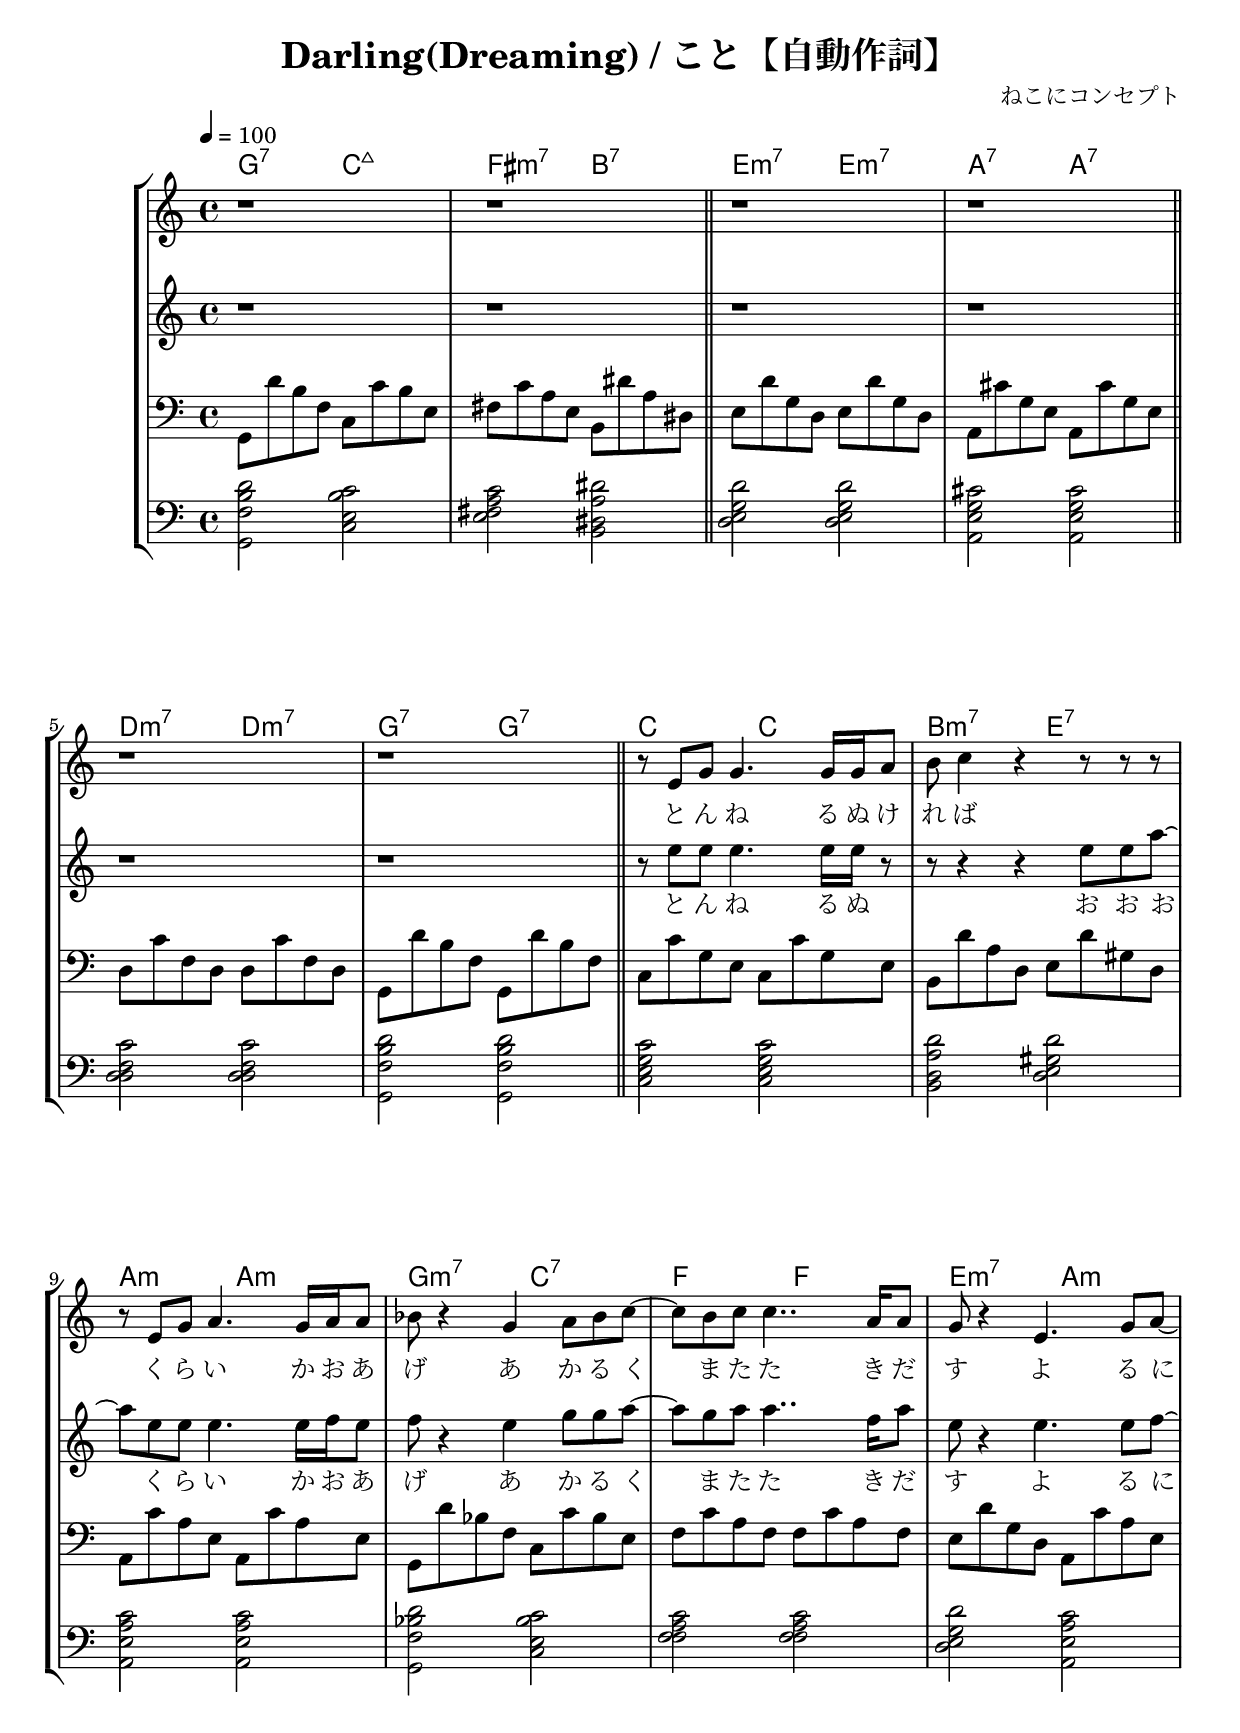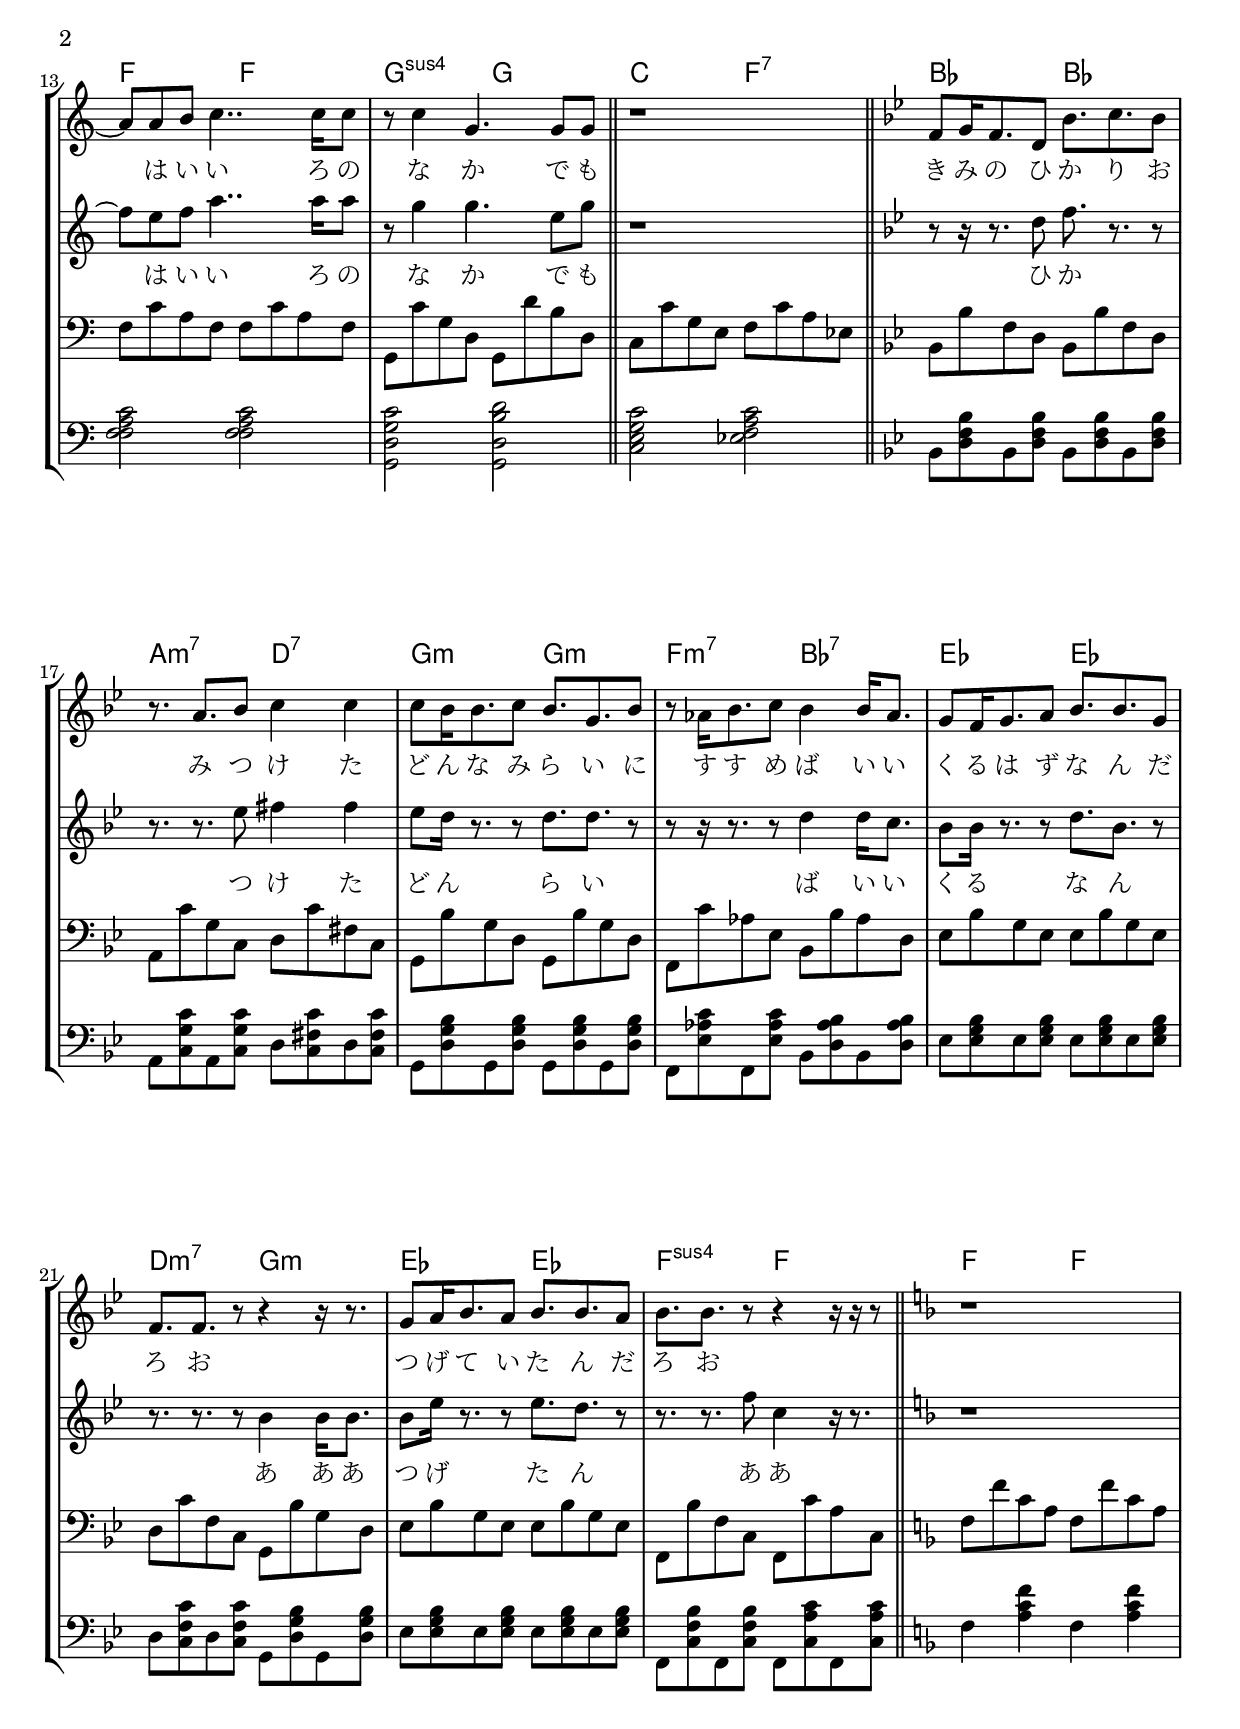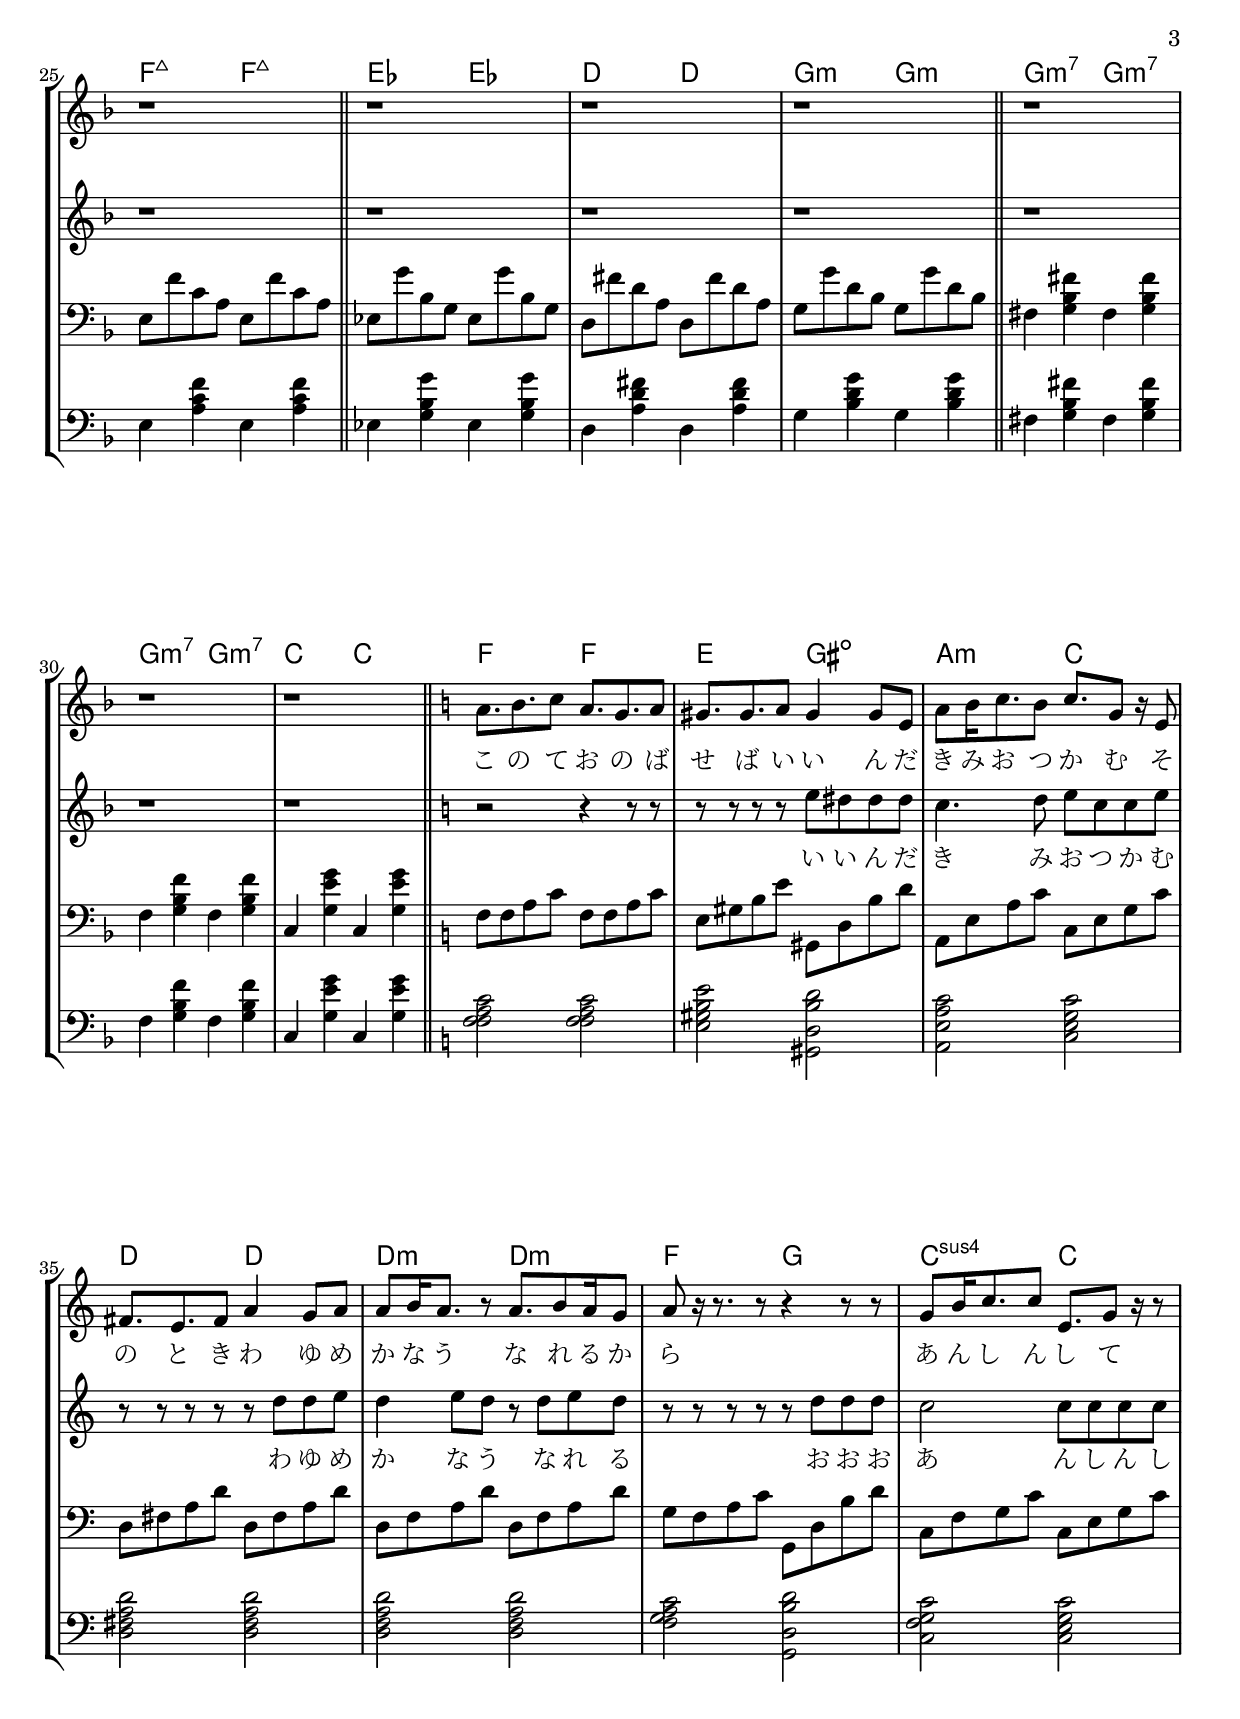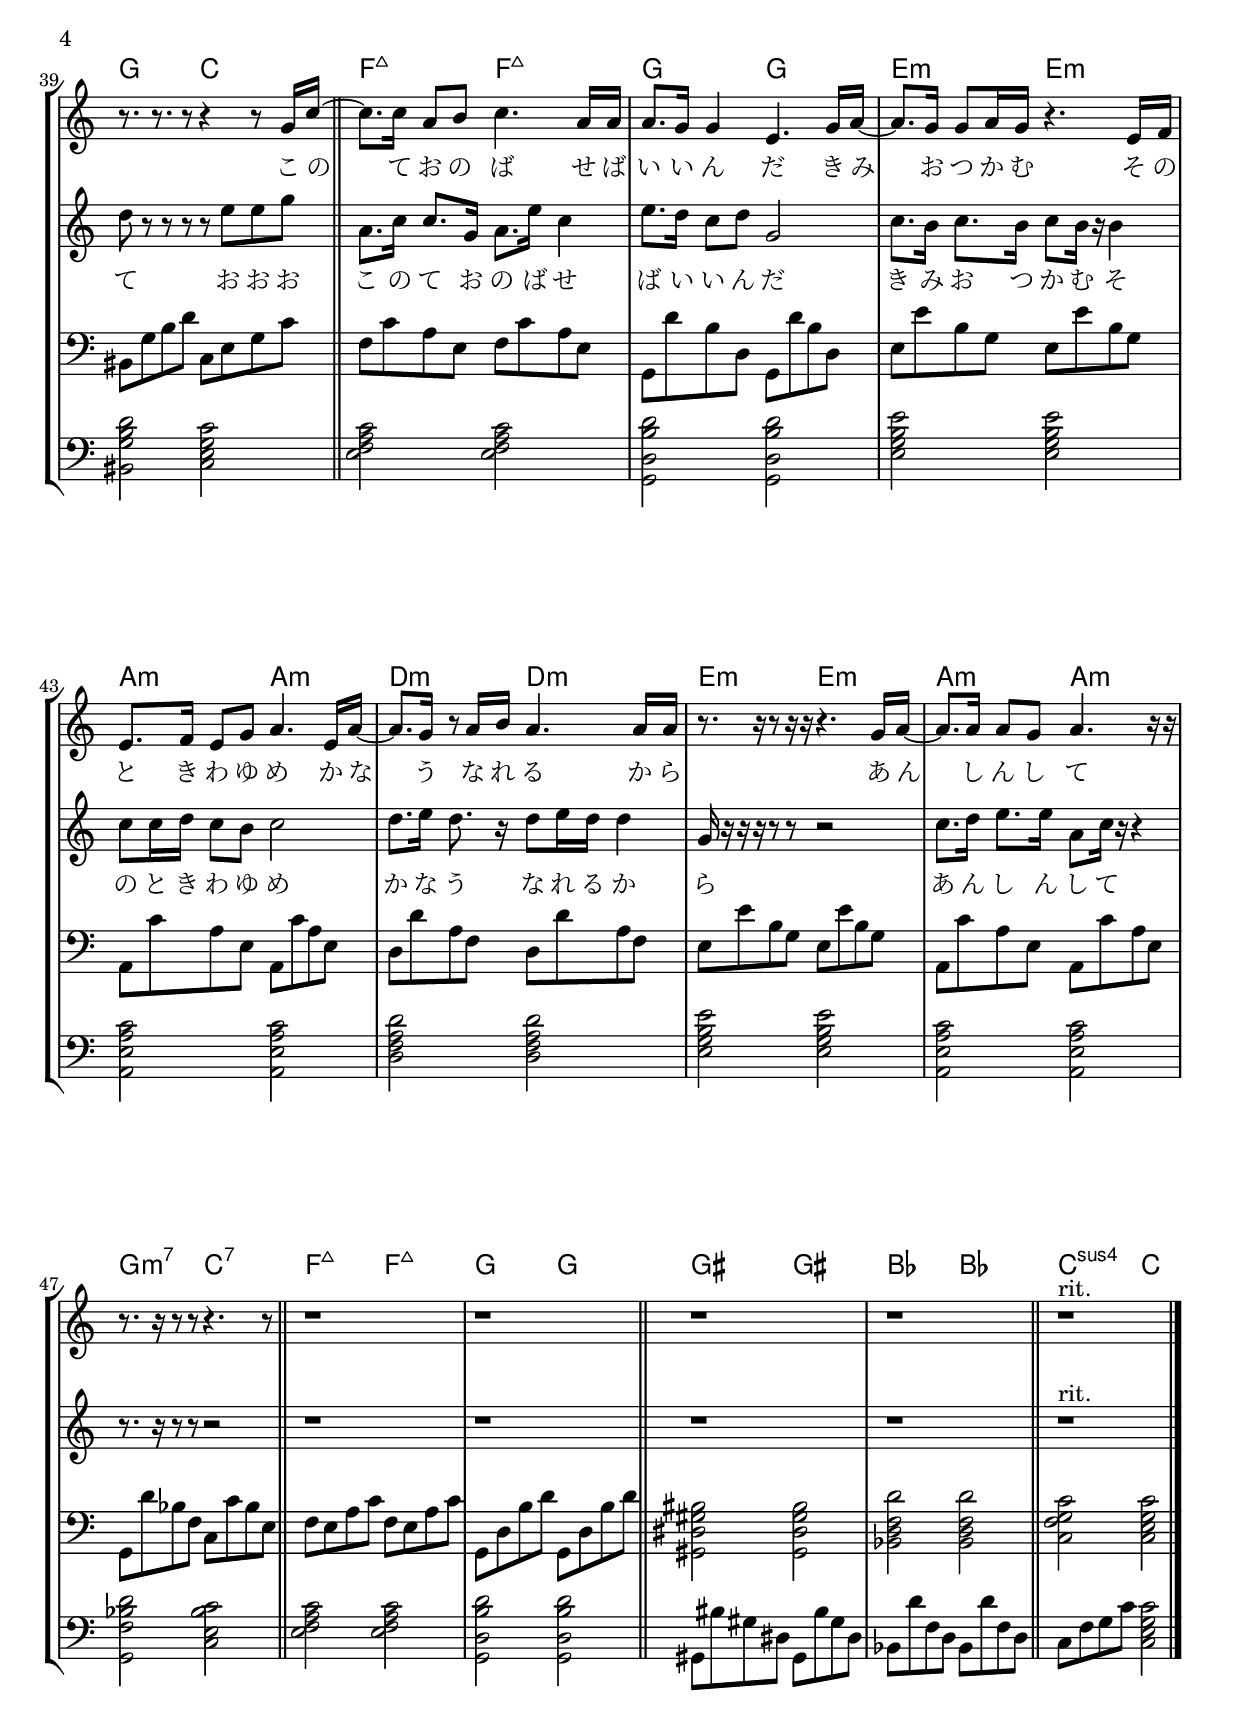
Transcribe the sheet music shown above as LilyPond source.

\version "2.12.1"

\header {
	title = \markup {"Darling(Dreaming) / こと【自動作詞】"}
	composer = \markup \center-column {ねこにコンセプト}
}

harmony = \chordmode {
	g2:7 c:maj7 fis:m7 b:7 

	e:min7 e:min7 a:7 a:7 

	d:min7 d:min7 g:7 g:7 

	c c b:m7 e:7 a:m a:m g:min7 c:7 f f e:min7 a:m f f g:sus4 g 

	c f:7 

	bes bes a:m7 d:7 g:m g:m f:min7 bes:7 es es d:min7 g:m es es f:sus4 f 

	f f f:maj7 f:maj7 

	es es d d g:m g:m 

	g:min7 g:min7 g:min7 g:min7 c c 

	f f e gis:dim a:m c d d d:m d:m f g c:sus4 c g c 

	f:maj7 f:maj7 g g e:m e:m a:m a:m d:m d:m e:m e:m a:m a:m g:min7 c:7 

	f:maj7 f:maj7 g g 

	gis gis bes bes 

	c:sus4 c 
}

melody = {
	\key c \major
	\tempo 4 = 100
	r1 | r1   
	r1 | r1   
	r1 | r1   
	\set Staff.midiInstrument = #"fss0.35"
	\set Staff.midiMinimumVolume = #0.7
	\set Staff.midiMaximumVolume = #0.9
	r8 e'8  g'8  g'4.  g'16  g'16  a'8 
	b'8  c''4  r4  r8  r8  r8 
	r8  e'8  g'8  a'4.  g'16  a'16  a'8 
	bes'8  r4  g'4  a'8  bes'8  c''8~ 
	c''8  b'8  c''8  c''4..  a'16  a'8 
	g'8  r4  e'4.  g'8  a'8~ 
	a'8  a'8  b'8  c''4..  c''16  c''8 
	r8  c''4  g'4.  g'8  g'8
	r1   
	\set Staff.midiInstrument = #"mmi0.42"
	\set Staff.midiMinimumVolume = #0.7
	\set Staff.midiMaximumVolume = #0.9
		\key bes \major
f'8  g'16  f'8.  d'8  bes'8.  c''8.  bes'8 
	r8.  a'8.  bes'8  c''4  c''4 
	c''8  bes'16  bes'8.  c''8  bes'8.  g'8.  bes'8 
	r8  as'16  bes'8.  c''8  bes'4  bes'16  as'8. 
	g'8  f'16  g'8.  a'8  bes'8.  bes'8.  g'8 
	f'8.  f'8.  r8  r4  r16  r8. 
	g'8  a'16  bes'8.  a'8  bes'8.  bes'8.  a'8 
	bes'8.  bes'8.  r8  r4  r16  r16  	r8 	\key f \major
	r1 | r1   
	r1 | r1 | r1   
	r1 | r1 | r1   
	\set Staff.midiInstrument = #"mmi0.42"
	\set Staff.midiMinimumVolume = #0.7
	\set Staff.midiMaximumVolume = #0.9
		\key c \major
a'8.  b'8.  c''8  a'8.  g'8.  a'8 
	gis'8.  gis'8.  a'8  gis'4  gis'8  e'8 
	a'8  b'16  c''8.  b'8  c''8.  g'8  r16  e'8 
	fis'8.  e'8.  fis'8  a'4  g'8  a'8 
	a'8  b'16  a'8.  r8  a'8.  b'8  a'16  g'8 
	a'8  r16  r8.  r8  r4  r8  r8 
	g'8  b'16  c''8.  c''8  e'8.  g'8  r16  r8 
	r8.  r8.  r8  r4  r8  	\set Staff.midiInstrument = #"Flute"
	\set Staff.midiMinimumVolume = #0.7
	\set Staff.midiMaximumVolume = #0.9
	g'16  c''16~ 
	c''8.  c''16  a'8  b'8  c''4.  a'16  a'16 
	a'8.  g'16  g'4  e'4.  g'16  a'16~ 
	a'8.  g'16  g'8  a'16  g'16  r4.  e'16  f'16 
	e'8.  f'16  e'8  g'8  a'4.  e'16  a'16~ 
	a'8.  g'16  r8  a'16  b'16  a'4.  a'16  a'16 
	r8.  r16  r8  r16  r16  r4.  g'16  a'16~ 
	a'8.  a'16  a'8  g'8  a'4.  r16  r16 
	r8.  r16  r8  r8  r4.  	r8 	r1 | r1   
	r1 | r1   
	r1^"rit." \bar "|."
}

words = \lyricmode {
	
	
	
	と  ん  ね  る  ぬ  け  れ  ば  く  ら  い  か  お  あ  げ  あ  か  る  く  ま  た  た  き  だ  す  よ  る  に  は  い  い  ろ  の  な  か  で  も  
	
	き  み  の  ひ  か  り  お  み  つ  け  た  ど  ん  な  み  ら  い  に  す  す  め  ば  い  い  く  る  は  ず  な  ん  だ  ろ  お  つ  げ  て  い  た  ん  だ  ろ  お  
	
	
	
	こ  の  て  お  の  ば  せ  ば  い  い  ん  だ  き  み  お  つ  か  む  そ  の  と  き  わ  ゆ  め  か  な  う  な  れ  る  か  ら  あ  ん  し  ん  し  て  
	こ  の  て  お  の  ば  せ  ば  い  い  ん  だ  き  み  お  つ  か  む  そ  の  と  き  わ  ゆ  め  か  な  う  な  れ  る  か  ら  あ  ん  し  ん  し  て  
	
	
	
}

secondmelody = {
	\key c \major
	\tempo 4 = 100
	r1 | r1   
	r1 | r1   
	r1 | r1   
	\set Staff.midiInstrument = #"Glockenspiel"
	\set Staff.midiMinimumVolume = #0.7
	\set Staff.midiMaximumVolume = #0.9
	r8 e''8  e''8  e''4.  e''16  e''16  r8 
	r8  r4  r4  e''8  e''8  a''8~ 
	a''8  e''8  e''8  e''4.  e''16  f''16  e''8 
	f''8  r4  e''4  g''8  g''8  a''8~ 
	a''8  g''8  a''8  a''4..  f''16  a''8 
	e''8  r4  e''4.  e''8  f''8~ 
	f''8  e''8  f''8  a''4..  a''16  a''8 
	r8  g''4  g''4.  e''8  g''8
	r1   
	\set Staff.midiInstrument = #"Synthbrass 1"
	\set Staff.midiMinimumVolume = #0.7
	\set Staff.midiMaximumVolume = #0.9
		\key bes \major
r8  r16  r8.  d''8  f''8.  r8.  r8 
	r8.  r8.  es''8  fis''4  fis''4 
	es''8  d''16  r8.  r8  d''8.  d''8.  r8 
	r8  r16  r8.  r8  d''4  d''16  c''8. 
	bes'8  bes'16  r8.  r8  d''8.  bes'8.  r8 
	r8.  r8.  r8  bes'4  bes'16  bes'8. 
	bes'8  es''16  r8.  r8  es''8.  d''8.  r8 
	r8.  r8.  f''8  c''4  r16  	r8. 	\key f \major
	r1 | r1   
	r1 | r1 | r1   
	r1 | r1 | r1   
	\set Staff.midiInstrument = #"FX 4 (atmosphere)"
	\set Staff.midiMinimumVolume = #0.7
	\set Staff.midiMaximumVolume = #0.9
		\key c \major
r2  r4  r8  r8 
	r8  r8  r8  r8  e''8  dis''8  dis''8  dis''8 
	c''4.  d''8  e''8  c''8  c''8  e''8 
	r8  r8  r8  r8  r8  d''8  d''8  e''8 
	d''4  e''8  d''8  r8  d''8  e''8  d''8 
	r8  r8  r8  r8  r8  d''8  d''8  d''8 
	c''2  c''8  c''8  c''8  c''8 
	d''8  r8  r8  r8  r8  e''8  e''8  g''8
	\set Staff.midiInstrument = #"FX 5 (brightness)"
	\set Staff.midiMinimumVolume = #0.7
	\set Staff.midiMaximumVolume = #0.9
	 a'8.  c''16  c''8.  g'16  a'8.  e''16  c''4 
	e''8.  d''16  c''8  d''8  g'2 
	c''8.  b'16  c''8.  b'16  c''8  b'16  r16  b'4 
	c''8  c''16  d''16  c''8  b'8  c''2 
	d''8.  e''16  d''8.  r16  d''8  e''16  d''16  d''4 
	g'16  r16  r16  r16  r8  r8  r2 
	c''8.  d''16  e''8.  e''16  a'8  c''16  r16  r4 
	r8.  r16  r8  r8  r2
	r1 | r1   
	r1 | r1   
	r1^"rit." \bar "|."
}

secondwords = \lyricmode {
	
	
	
	と  ん  ね  る  ぬ  お  お  お  く  ら  い  か  お  あ  げ  あ  か  る  く  ま  た  た  き  だ  す  よ  る  に  は  い  い  ろ  の  な  か  で  も  
	
	ひ  か  つ  け  た  ど  ん  ら  い  ば  い  い  く  る  な  ん  あ  あ  あ  つ  げ  た  ん  あ  あ  
	
	
	
	い  い  ん  だ  き  み  お  つ  か  む  わ  ゆ  め  か  な  う  な  れ  る  お  お  お  あ  ん  し  ん  し  て  お  お  お  
	こ  の  て  お  の  ば  せ  ば  い  い  ん  だ  き  み  お  つ  か  む  そ  の  と  き  わ  ゆ  め  か  な  う  な  れ  る  か  ら  あ  ん  し  ん  し  て  
	
	
	
}

tempochange = {
	\tempo 4 = 100
	r1 | r1 \bar "||"
	\tempo 4 = 100
	r1 | r1 \bar "||"
	\tempo 4 = 100
	r1 | r1 \bar "||"
	\tempo 4 = 100
	r1 | r1 | r1 | r1 | r1 | r1 | r1 | r1 \bar "||"
	\tempo 4 = 100
	r1 \bar "||"
	\tempo 4 = 100
	r1 | r1 | r1 | r1 | r1 | r1 | r1 | r1 \bar "||"
	\tempo 4 = 100
	r1 | r1 \bar "||"
	\tempo 4 = 100
	r1 | r1 | r1 \bar "||"
	\tempo 4 = 100
	r1 | r1 | r1 \bar "||"
	\tempo 4 = 100
	r1 | r1 | r1 | r1 | r1 | r1 | r1 | r1 \bar "||"
	\tempo 4 = 100
	r1 | r1 | r1 | r1 | r1 | r1 | r1 | r1 \bar "||"
	\tempo 4 = 100
	r1 | r1 \bar "||"
	\tempo 4 = 100
	r1 | r1 \bar "||"
	\tempo 4 = 100
	\tempo 4 = 75 r2 \tempo 4 = 66 r2 \bar "|."
}

mainacc = {
	\clef bass
	\set Staff.midiInstrument = #"Synth Voice"
	\set Staff.midiMinimumVolume = #0.3
	\set Staff.midiMaximumVolume = #0.6
	\key c \major
	\tempo 4 = 100
	g,8 d' b f
	c8 c' b e
	fis8 c' a e
	b,8 dis' a dis
	\bar "||"

	\set Staff.midiInstrument = #"Synth Voice"
	\set Staff.midiMinimumVolume = #0.3
	\set Staff.midiMaximumVolume = #0.6
	e8 d' g d
	e8 d' g d
	a,8 cis' g e
	a,8 cis' g e
	\bar "||"

	\set Staff.midiInstrument = #"Synth Voice"
	\set Staff.midiMinimumVolume = #0.3
	\set Staff.midiMaximumVolume = #0.6
	d8 c' f d
	d8 c' f d
	g,8 d' b f
	g,8 d' b f
	\bar "||"

	\set Staff.midiInstrument = #"Electric Grand"
	\set Staff.midiMinimumVolume = #0.3
	\set Staff.midiMaximumVolume = #0.6
	c8 c' g e
	c8 c' g e
	b,8 d' a d
	e8 d' gis d
	a,8 c' a e
	a,8 c' a e
	g,8 d' bes f
	c8 c' bes e
	f8 c' a f
	f8 c' a f
	e8 d' g d
	a,8 c' a e
	f8 c' a f
	f8 c' a f
	g,8 c' g d
	g,8 d' b d
	\bar "||"

	\set Staff.midiInstrument = #"Voice Oohs"
	\set Staff.midiMinimumVolume = #0.3
	\set Staff.midiMaximumVolume = #0.6
	c8 c' g e
	f8 c' a es
	\bar "||"

	\set Staff.midiInstrument = #"FX 4 (atmosphere)"
	\set Staff.midiMinimumVolume = #0.3
	\set Staff.midiMaximumVolume = #0.6
	\key bes \major
	bes,8 bes f d
	bes,8 bes f d
	a,8 c' g c
	d8 c' fis c
	g,8 bes g d
	g,8 bes g d
	f,8 c' as es
	bes,8 bes as d
	es8 bes g es
	es8 bes g es
	d8 c' f c
	g,8 bes g d
	es8 bes g es
	es8 bes g es
	f,8 bes f c
	f,8 c' a c
	\bar "||"

	\set Staff.midiInstrument = #"Acoustic grand"
	\set Staff.midiMinimumVolume = #0.3
	\set Staff.midiMaximumVolume = #0.6
	\key f \major
	f8 f' c' a
	f8 f' c' a
	e8 f' c' a
	e8 f' c' a
	\bar "||"

	\set Staff.midiInstrument = #"Pad 3 (polysynth)"
	\set Staff.midiMinimumVolume = #0.3
	\set Staff.midiMaximumVolume = #0.6
	es8 g' bes g
	es8 g' bes g
	d8 fis' d' a
	d8 fis' d' a
	g8 g' d' bes
	g8 g' d' bes
	\bar "||"

	\set Staff.midiInstrument = #"Acoustic grand"
	\set Staff.midiMinimumVolume = #0.3
	\set Staff.midiMaximumVolume = #0.6
	fis4 <g bes fis'>4
	fis4 <g bes fis'>4
	f4 <g bes f'>4
	f4 <g bes f'>4
	c4 <g e' g'>4
	c4 <g e' g'>4
	\bar "||"

	\set Staff.midiInstrument = #"Synthstrings 1"
	\set Staff.midiMinimumVolume = #0.3
	\set Staff.midiMaximumVolume = #0.6
	\key c \major
	f8 f8 a8 c'8
	f8 f8 a8 c'8
	e8 gis8 b8 e'8
	gis,8 d8 b8 d'8
	a,8 e8 a8 c'8
	c8 e8 g8 c'8
	d8 fis8 a8 d'8
	d8 fis8 a8 d'8
	d8 f8 a8 d'8
	d8 f8 a8 d'8
	g8 f8 a8 c'8
	g,8 d8 b8 d'8
	c8 f8 g8 c'8
	c8 e8 g8 c'8
	bis,8 g8 b8 d'8
	c8 e8 g8 c'8
	\bar "||"

	\set Staff.midiInstrument = #"Pad 2 (warm)"
	\set Staff.midiMinimumVolume = #0.3
	\set Staff.midiMaximumVolume = #0.6
	f8 c' a e
	f8 c' a e
	g,8 d' b d
	g,8 d' b d
	e8 e' b g
	e8 e' b g
	a,8 c' a e
	a,8 c' a e
	d8 d' a f
	d8 d' a f
	e8 e' b g
	e8 e' b g
	a,8 c' a e
	a,8 c' a e
	g,8 d' bes f
	c8 c' bes e
	\bar "||"

	\set Staff.midiInstrument = #"Tubular Bells"
	\set Staff.midiMinimumVolume = #0.3
	\set Staff.midiMaximumVolume = #0.6
	f8 e8 a8 c'8
	f8 e8 a8 c'8
	g,8 d8 b8 d'8
	g,8 d8 b8 d'8
	\bar "||"

	\set Staff.midiInstrument = #"Acoustic grand"
	\set Staff.midiMinimumVolume = #0.3
	\set Staff.midiMaximumVolume = #0.6
	<gis, dis gis bis>2
	<gis, dis gis bis>2
	<bes, d f d'>2
	<bes, d f d'>2
	\bar "||"

	\set Staff.midiInstrument = #"Acoustic grand"
	\set Staff.midiMinimumVolume = #0.3
	\set Staff.midiMaximumVolume = #0.6
	<c f g c'>2
	<c e g c'>2
	\bar "|."
}

subacc = {
	\clef bass
	\set Staff.midiInstrument = #"Electric Grand"
	\set Staff.midiMinimumVolume = #0.3
	\set Staff.midiMaximumVolume = #0.6
	\key c \major
	\tempo 4 = 100
	<g, f b d'>2
	<c e b c'>2
	<fis e a c'>2
	<b, dis a dis'>2
	\bar "||"

	\set Staff.midiInstrument = #"Electric Grand"
	\set Staff.midiMinimumVolume = #0.3
	\set Staff.midiMaximumVolume = #0.6
	<e d g d'>2
	<e d g d'>2
	<a, e g cis'>2
	<a, e g cis'>2
	\bar "||"

	\set Staff.midiInstrument = #"Electric Grand"
	\set Staff.midiMinimumVolume = #0.3
	\set Staff.midiMaximumVolume = #0.6
	<d d f c'>2
	<d d f c'>2
	<g, f b d'>2
	<g, f b d'>2
	\bar "||"

	\set Staff.midiInstrument = #"Electric Grand"
	\set Staff.midiMinimumVolume = #0.3
	\set Staff.midiMaximumVolume = #0.6
	<c e g c'>2
	<c e g c'>2
	<b, d a d'>2
	<e d gis d'>2
	<a, e a c'>2
	<a, e a c'>2
	<g, f bes d'>2
	<c e bes c'>2
	<f f a c'>2
	<f f a c'>2
	<e d g d'>2
	<a, e a c'>2
	<f f a c'>2
	<f f a c'>2
	<g, d g c'>2
	<g, d b d'>2
	\bar "||"

	\set Staff.midiInstrument = #"Electric Grand"
	\set Staff.midiMinimumVolume = #0.3
	\set Staff.midiMaximumVolume = #0.6
	<c e g c'>2
	<f es a c'>2
	\bar "||"

	\set Staff.midiInstrument = #"Electric Grand"
	\set Staff.midiMinimumVolume = #0.3
	\set Staff.midiMaximumVolume = #0.6
	\key bes \major
	bes,8 <d f bes> bes, <d f bes>
	bes,8 <d f bes> bes, <d f bes>
	a,8 <c g c'> a, <c g c'>
	d8 <c fis c'> d <c fis c'>
	g,8 <d g bes> g, <d g bes>
	g,8 <d g bes> g, <d g bes>
	f,8 <es as c'> f, <es as c'>
	bes,8 <d as bes> bes, <d as bes>
	es8 <es g bes> es <es g bes>
	es8 <es g bes> es <es g bes>
	d8 <c f c'> d <c f c'>
	g,8 <d g bes> g, <d g bes>
	es8 <es g bes> es <es g bes>
	es8 <es g bes> es <es g bes>
	f,8 <c f bes> f, <c f bes>
	f,8 <c a c'> f, <c a c'>
	\bar "||"

	\set Staff.midiInstrument = #"Lead 6 (voice)"
	\set Staff.midiMinimumVolume = #0.3
	\set Staff.midiMaximumVolume = #0.6
	\key f \major
	f4 <a c' f'>4
	f4 <a c' f'>4
	e4 <a c' f'>4
	e4 <a c' f'>4
	\bar "||"

	\set Staff.midiInstrument = #"Acoustic grand"
	\set Staff.midiMinimumVolume = #0.3
	\set Staff.midiMaximumVolume = #0.6
	es4 <g bes g'>4
	es4 <g bes g'>4
	d4 <a d' fis'>4
	d4 <a d' fis'>4
	g4 <bes d' g'>4
	g4 <bes d' g'>4
	\bar "||"

	\set Staff.midiInstrument = #"Pad 7 (halo)"
	\set Staff.midiMinimumVolume = #0.3
	\set Staff.midiMaximumVolume = #0.6
	fis4 <g bes fis'>4
	fis4 <g bes fis'>4
	f4 <g bes f'>4
	f4 <g bes f'>4
	c4 <g e' g'>4
	c4 <g e' g'>4
	\bar "||"

	\set Staff.midiInstrument = #"Pad 1 (new age)"
	\set Staff.midiMinimumVolume = #0.3
	\set Staff.midiMaximumVolume = #0.6
	\key c \major
	<f f a c'>2
	<f f a c'>2
	<e gis b e'>2
	<gis, d b d'>2
	<a, e a c'>2
	<c e g c'>2
	<d fis a d'>2
	<d fis a d'>2
	<d f a d'>2
	<d f a d'>2
	<g f a c'>2
	<g, d b d'>2
	<c f g c'>2
	<c e g c'>2
	<bis, g b d'>2
	<c e g c'>2
	\bar "||"

	\set Staff.midiInstrument = #"Acoustic grand"
	\set Staff.midiMinimumVolume = #0.3
	\set Staff.midiMaximumVolume = #0.6
	<f e a c'>2
	<f e a c'>2
	<g, d b d'>2
	<g, d b d'>2
	<e g b e'>2
	<e g b e'>2
	<a, e a c'>2
	<a, e a c'>2
	<d f a d'>2
	<d f a d'>2
	<e g b e'>2
	<e g b e'>2
	<a, e a c'>2
	<a, e a c'>2
	<g, f bes d'>2
	<c e bes c'>2
	\bar "||"

	\set Staff.midiInstrument = #"Acoustic grand"
	\set Staff.midiMinimumVolume = #0.3
	\set Staff.midiMaximumVolume = #0.6
	<f e a c'>2
	<f e a c'>2
	<g, d b d'>2
	<g, d b d'>2
	\bar "||"

	\set Staff.midiInstrument = #"FX 2 (soundtrack)"
	\set Staff.midiMinimumVolume = #0.3
	\set Staff.midiMaximumVolume = #0.6
	gis,8 bis gis dis
	gis,8 bis gis dis
	bes,8 d' f d
	bes,8 d' f d
	\bar "||"

	\set Staff.midiInstrument = #"Pad 8 (sweep)"
	\set Staff.midiMinimumVolume = #0.3
	\set Staff.midiMaximumVolume = #0.6
	c8 f8 g8 c'8
	<c e g c'>2
	\bar "|."
}

percA = {
	\drummode {
	r1 |r1 \bar "||"
	r1 |r1 \bar "||"
	r1  |r2. hho4  \bar "||"
	r1  |r1  |r1  |r1  |r1  |r1  |r1  |r2 r8 hho4 hho8  \bar "||"
	r2 r8 hho4 hho8  \bar "||"
	cymr4 cymr4 cymr4 cymr4  |cymr4 cymr8 cymr16 cymr16 cymr4 cymr4  |cymr4 cymr4 cymr4 cymr4  |cymr4 cymr2.  |cymr4 cymr4 cymr4 cymr4  |cymr4 cymr8 cymr16 cymr16 cymr4 cymr4  |cymr4 cymr4 cymr4 cymr4  |cymr4 cymr2.  \bar "||"
	r2 hho2  |r2 hho2  \bar "||"
	r4 hh8. hh4 r16 hh4  |hh4 hh8 hh4. hh4  |hh4 hh8 hh4. hh4  \bar "||"
	r2 r8 hho4.  |r2 r8 hho4.  |r2 r8 hho4.  \bar "||"
	r8 cymr16 cymr16 cymr8 cymr16 cymr16 cymr8 cymr16 cymr16 cymr8 cymr8  |cymr8 cymr16 cymr16 cymr8 cymr16 cymr16 cymr8 cymr16 cymr16 cymr8 cymr8  |cymr8 cymr16 cymr16 cymr8 cymr16 cymr16 cymr8 cymr16 cymr16 cymr8 cymr16 cymr16  |cymr8 cymr16 cymr16 cymr8 cymr16 cymr16 cymr8 cymr16 cymr16 cymr8 cymr8  |r8 cymr16 cymr16 cymr8 cymr16 cymr16 cymr8 cymr16 cymr16 cymr8 cymr8  |cymr8 cymr16 cymr16 cymr8 cymr16 cymr16 cymr8 cymr16 cymr16 cymr8 cymr8  |cymr8 cymr16 cymr16 cymr8 cymr16 cymr16 cymr8 cymr16 cymr16 cymr8 cymr16 cymr16  |cymr8 cymr16 cymr16 cymr8 cymr16 cymr16 cymr8 cymr16 cymr16 cymr8 cymr8  \bar "||"
	cymr4 cymr4 cymr4 cymr4  |cymr4 cymr8 cymr16 cymr16 cymr4 cymr4  |cymr4 cymr4 cymr4 cymr4  |cymr4 cymr2.  |cymr4 cymr4 cymr4 cymr4  |cymr4 cymr8 cymr16 cymr16 cymr4 cymr4  |cymr4 cymr4 cymr4 cymr4  |cymr4 cymr2.  \bar "||"
	r1  |r2 r8 hho4 hho8  \bar "||"
	hh4 hh8 hh2 r8  |\times 16/32{ hh2 hh8. hh1 r4 r16 } \bar "||"
	r2. hho4  \bar "|."
	}
}

percB = {
	\drummode {
	r1 |r1 \bar "||"
	r1 |r1 \bar "||"
	r16 hhp16 hhp8 hhp16 hhp8 hhp2 r16  |r16 hhp16 hhp8 hhp16 hhp8 hhp2 hhp16  \bar "||"
	r4. hhp2 hhp8  |r4. hhp2 hhp8  |r4. hhp2 hhp8  |r4. hhp2 hhp8  |r4. hhp2 hhp8  |r4. hhp2 hhp8  |r4. hhp2 hhp8  |hhp4 hhp4 hhp4 hhp4  \bar "||"
	hhp4 hhp4 hhp4 hhp4  \bar "||"
	r2 sn2  |r2 sn2  |r2 sn2  |r8 sn8 sn2.  |r2 sn2  |r2 sn2  |r2 sn2  |r8 sn8 sn2.  \bar "||"
	r8 hh16 hh16 hh8 hh16 hh8. hh16 hh16 hh8 hh16 hh16  |hh8 hh16 hh16 hh8 hh16 hh8 hh4. r16  \bar "||"
	r8 hhp4 hhp4 hhp4 hhp8  |r8 hhp2 hhp4 hhp8  |r8 hhp2 hhp4.  \bar "||"
	r8 hh8 hh8 hh8 hh4. hh8  |hh8 hh8 hh8 hh8 hh4 hh8 hh8  |r16 hh4 hh4 hh4 r16 hh8  \bar "||"
	r4 sn2 sn4  |r4 sn8 sn4. sn4  |r4 sn2 sn4  |r4 sn8 sn4. sn4  |r4 sn2 sn4  |r4 sn8 sn4. sn4  |r4 sn2 sn4  |r4 sn2 sn8 sn16 sn16  \bar "||"
	r2 sn2  |r2 sn2  |r2 sn2  |r8 sn8 sn2.  |r2 sn2  |r2 sn2  |r2 sn2  |r8 sn8 sn2.  \bar "||"
	r4. hhp2 hhp8  |hhp4 hhp4 hhp4 hhp4  \bar "||"
	r16 hhp8 hhp8 hhp2 r8.  |\times 16/32{ r8 hhp4 hhp4 hhp8 hhp1 r4 } \bar "||"
	r16 hhp16 hhp8 hhp16 hhp8 hhp2 hhp16  \bar "|."
	}
}

percC = {
	\drummode {
	r1 |r1 \bar "||"
	r1 |r1 \bar "||"
	hh8. hh8. hh2 r8  |hh8. hh8. hh4 hh4 hh8  \bar "||"
	hh4 hh4 hh4 hh4  |hh4 hh4 hh4 hh4  |hh4 hh4 hh4 hh4  |hh4 hh4 hh4 hh4  |hh4 hh4 hh4 hh4  |hh4 hh4 hh4 hh4  |hh4 hh4 hh4 hh4  |r4. hh2 r8  \bar "||"
	r4. hh2 r8  \bar "||"
	bd2. r8 bd8  |bd2. r8 bd8  |bd2. r8 bd8  |bd4. bd8 bd4. bd8  |bd2. r8 bd8  |bd2. r8 bd8  |bd2. r8 bd8  |bd2 r8 bd4.  \bar "||"
	r4 sn2 sn4  |r4 sn4. sn16 sn8 sn16 sn16 sn16  \bar "||"
	r4 sn2 sn8. sn16  |r4 sn2 sn8. sn16  |r4 sn2 sn8 sn16 sn16  \bar "||"
	r16 hhp4 hhp8 hhp8 hhp4. hhp16  |r16 hhp4 hhp8 hhp8 hhp4 hhp8.  |r8 hhp8 hhp8 hhp8 hhp4 r16 hhp8.  \bar "||"
	bd8. bd16 bd8. bd16 bd8. bd16 bd8. bd16  |bd8. bd16 bd8. bd16 bd8. bd16 bd4  |bd8. bd16 bd8. bd16 bd8. bd16 bd8. bd16  |bd8. bd16 bd8. bd16 bd8. bd16 bd4  |bd8. bd16 bd8. bd16 bd8. bd16 bd8. bd16  |bd8. bd16 bd8. bd16 bd8. bd16 bd4  |bd8. bd16 bd8. bd16 bd8. bd16 bd8. bd16  |bd8. bd16 bd8. bd16 bd8. bd16 bd8. bd16  \bar "||"
	bd2. r8 bd8  |bd2. r8 bd8  |bd2. r8 bd8  |bd4. bd8 bd4. bd8  |bd2. r8 bd8  |bd2. r8 bd8  |bd2. r8 bd8  |bd2 r8 bd4.  \bar "||"
	hh4 hh4 hh4 hh4  |r4. hh2 r8  \bar "||"
	r1  |\times 16/32{ r1 r2 hho2 } \bar "||"
	hh8. hh8. hh4 hh4 hh8  \bar "|."
	}
}

percD = {
	\drummode {
	r1 |r1 \bar "||"
	r1 |r1 \bar "||"
	r2 ss2  |r2 ss2  \bar "||"
	bd2. r8 bd8  |bd8. bd8. bd2 bd8  |bd2. r8 bd8  |bd8. bd8. bd2 bd8  |bd2. r8 bd8  |bd8. bd8. bd2 bd8  |bd2. r8 bd8  |bd8. bd4. r16 bd4 bd8  \bar "||"
	bd8. bd4. r16 bd4 bd8  \bar "||"
	r1 |r1 |r1 |r2 r8 tommh8 tommh4  |r1 |r1 |r1 |r8. tommh8. tommh2 r8  \bar "||"
	bd8 bd4 bd4 r16 bd8. bd8  |bd4. bd8. bd4. r16  \bar "||"
	bd4. r16 bd8. bd4 bd8  |bd8 bd4 r16 bd8. bd4 bd8  |bd8 bd4 r16 bd8. bd4 bd8  \bar "||"
	r8. sn2 r16 sn4  |r8. sn2 r16 sn8. sn16  |r8. sn2 r16 sn4  \bar "||"
	r1  |r2 r16 tommh4. r16  |r1  |r2 r16 tommh4. r16  |r1  |r2 r16 tommh4. r16  |r1  |r4. tommh2 r8  \bar "||"
	r1 |r1 |r1 |r2 r8 tommh8 tommh4  |r1 |r1 |r1 |r8. tommh8. tommh2 r8  \bar "||"
	bd2. r8 bd8  |bd8. bd4. r16 bd4 bd8  \bar "||"
	bd8. bd8. bd2 bd8  |\times 16/32{ bd4. bd4. bd8 bd2 r8 bd2 } \bar "||"
	r2 ss2  \bar "|."
	}
}

percE = {
	\drummode {
	r1 |r1 \bar "||"
	r1 |r1 \bar "||"
	bd2 r8 bd4 bd8  |bd4. bd4 bd4.  \bar "||"
	r1 | r1 | r1 | r1 | r1 | r1 | r1 | r1 \bar "||"
	r1 \bar "||"
	r1 |r1 |r1 |r2. r8 toml8  |r1 |r1 |r1 |r2. toml8 toml8  \bar "||"
	cymc1  |r2. cymc4  \bar "||"
	r1  |r4. r16 hho2 r16  |r4. r16 hho2 r16  \bar "||"
	bd4. bd8 bd2  |bd4. bd8 bd4. bd8  |bd4. bd8 bd4 bd4  \bar "||"
	r1  |r2. r8 toml8  |r1  |r2. r8 toml8  |r1  |r2. r8 toml8  |r1  |r2 r16 toml4. r16  \bar "||"
	r1 |r1 |r1 |r2. r8 toml8  |r1 |r1 |r1 |r2. toml8 toml8  \bar "||"
	r1 | r1 \bar "||"
	r2 ss2  |\times 16/32{ r1 ss1 } \bar "||"
	bd4. bd4 bd4.  \bar "|."
	}
}

percF = {
	\drummode {
	r1 | r1 \bar "||"
	r1 | r1 \bar "||"
	r1 | r1 \bar "||"
	r1 | r1 | r1 | r1 | r1 | r1 | r1 | r1 \bar "||"
	r1 \bar "||"
	r1 |r1 |r1 |r1 |r1 |r1 |r1 |hho1  \bar "||"
	r1 | r1 \bar "||"
	cymc1  |r1 |r1 \bar "||"
	cymc1  |r1 |cymc1  \bar "||"
	cymc1  |r1 |r1 |r1 |cymc1  |r1 |r1 |r1 \bar "||"
	r1 |r1 |r1 |r1 |r1 |r1 |r1 |hho1  \bar "||"
	r1 | r1 \bar "||"
	r1 |\times 16/32{ r1 sn4 sn8 sn2 r8 } \bar "||"
	r1 \bar "|."
	}
}

percG = {
	\drummode {
	r1 | r1 \bar "||"
	r1 | r1 \bar "||"
	r1 | r1 \bar "||"
	r1 | r1 | r1 | r1 | r1 | r1 | r1 | r1 \bar "||"
	r1 \bar "||"
	r1 | r1 | r1 | r1 | r1 | r1 | r1 | r1 \bar "||"
	r1 | r1 \bar "||"
	r1 | r1 | r1 \bar "||"
	r1 |r1 |r4. r16 tommh2 r16  \bar "||"
	r1 | r1 | r1 | r1 | r1 | r1 | r1 | r1 \bar "||"
	r1 | r1 | r1 | r1 | r1 | r1 | r1 | r1 \bar "||"
	r1 | r1 \bar "||"
	r1 |r1 \bar "||"
	r1 \bar "|."
	}
}

percH = {
	\drummode {
	r1 | r1 \bar "||"
	r1 | r1 \bar "||"
	r1 | r1 \bar "||"
	r1 | r1 | r1 | r1 | r1 | r1 | r1 | r1 \bar "||"
	r1 \bar "||"
	r1 | r1 | r1 | r1 | r1 | r1 | r1 | r1 \bar "||"
	r1 | r1 \bar "||"
	r1 | r1 | r1 \bar "||"
	r1 |r1 |r2. r8 toml8  \bar "||"
	r1 | r1 | r1 | r1 | r1 | r1 | r1 | r1 \bar "||"
	r1 | r1 | r1 | r1 | r1 | r1 | r1 | r1 \bar "||"
	r1 | r1 \bar "||"
	r1 |\times 16/32{ r1 r2 r8 tommh4. } \bar "||"
	r1 \bar "|."
	}
}

percI = {
	\drummode {
	r1 | r1 \bar "||"
	r1 | r1 \bar "||"
	r1 | r1 \bar "||"
	r1 | r1 | r1 | r1 | r1 | r1 | r1 | r1 \bar "||"
	r1 \bar "||"
	r1 | r1 | r1 | r1 | r1 | r1 | r1 | r1 \bar "||"
	r1 | r1 \bar "||"
	r1 | r1 | r1 \bar "||"
	r1 | r1 | r1 \bar "||"
	r1 | r1 | r1 | r1 | r1 | r1 | r1 | r1 \bar "||"
	r1 | r1 | r1 | r1 | r1 | r1 | r1 | r1 \bar "||"
	r1 | r1 \bar "||"
	r1 |\times 16/32{ r1 r2. tomfh4 } \bar "||"
	r1 \bar "|."
	}
}

\score {
	<<
		\new StaffGroup <<
			\new ChordNames {\harmony}
			\new Voice = "melody" {\melody}
			\new Lyrics \lyricsto "melody" \words
			\new Voice = "secondmelody" {\secondmelody}
			\new Lyrics \lyricsto "secondmelody" \secondwords
			\new Staff = "mainacc" {\mainacc}
			\new Staff = "subacc" {\subacc}
		>>
	>>
	\layout { }
}
